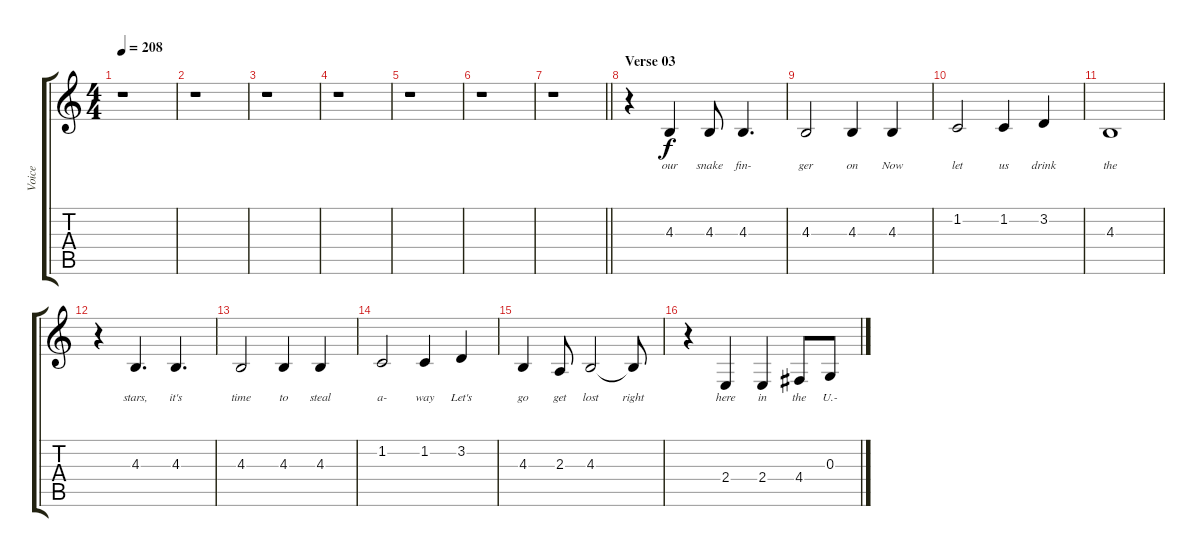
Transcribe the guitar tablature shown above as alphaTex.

\track ("Voice" "Voice") {instrument sopranosax}
\staff {score tabs}
\tuning (E4 B3 G3 D3 A2 E2) {hide}
\ts (4 4)
\tempo 208
\clef g2
\ks c
r.1{dy f} |
r.1 |
r.1 |
r.1 |
r.1 |
r.1 |
\barLineRight lightlight
r.1 |
\section ("" "Verse 03")
r.4 4.3.4{lyrics (0 "our") lyrics (1 "") lyrics (2 "") lyrics (3 "") lyrics (4 "")} 4.3.8{lyrics (0 "snake") lyrics (1 "") lyrics (2 "") lyrics (3 "") lyrics (4 "")} 4.3.4{d lyrics (0 "fin-") lyrics (1 "") lyrics (2 "") lyrics (3 "") lyrics (4 "")} |
4.3.2{lyrics (0 "ger") lyrics (1 "") lyrics (2 "") lyrics (3 "") lyrics (4 "")} 4.3.4{lyrics (0 "on") lyrics (1 "") lyrics (2 "") lyrics (3 "") lyrics (4 "")} 4.3.4{lyrics (0 "Now") lyrics (1 "") lyrics (2 "") lyrics (3 "") lyrics (4 "")} |
1.2.2{lyrics (0 "let") lyrics (1 "") lyrics (2 "") lyrics (3 "") lyrics (4 "")} 1.2.4{lyrics (0 "us") lyrics (1 "") lyrics (2 "") lyrics (3 "") lyrics (4 "")} 3.2.4{lyrics (0 "drink") lyrics (1 "") lyrics (2 "") lyrics (3 "") lyrics (4 "")} |
4.3.1{lyrics (0 "the") lyrics (1 "") lyrics (2 "") lyrics (3 "") lyrics (4 "")} |
r.4 4.3.4{d lyrics (0 "stars,") lyrics (1 "") lyrics (2 "") lyrics (3 "") lyrics (4 "")} 4.3.4{d lyrics (0 "it's") lyrics (1 "") lyrics (2 "") lyrics (3 "") lyrics (4 "")} |
4.3.2{lyrics (0 "time") lyrics (1 "") lyrics (2 "") lyrics (3 "") lyrics (4 "")} 4.3.4{lyrics (0 "to") lyrics (1 "") lyrics (2 "") lyrics (3 "") lyrics (4 "")} 4.3.4{lyrics (0 "steal") lyrics (1 "") lyrics (2 "") lyrics (3 "") lyrics (4 "")} |
1.2.2{lyrics (0 "a-") lyrics (1 "") lyrics (2 "") lyrics (3 "") lyrics (4 "")} 1.2.4{lyrics (0 "way") lyrics (1 "") lyrics (2 "") lyrics (3 "") lyrics (4 "")} 3.2.4{lyrics (0 "Let's") lyrics (1 "") lyrics (2 "") lyrics (3 "") lyrics (4 "")} |
4.3.4{lyrics (0 "go") lyrics (1 "") lyrics (2 "") lyrics (3 "") lyrics (4 "")} 2.3.8{lyrics (0 "get") lyrics (1 "") lyrics (2 "") lyrics (3 "") lyrics (4 "")} 4.3.2{lyrics (0 "lost") lyrics (1 "") lyrics (2 "") lyrics (3 "") lyrics (4 "")} 4.3{t}.8{lyrics (0 "right") lyrics (1 "") lyrics (2 "") lyrics (3 "") lyrics (4 "")} |
r.4 2.4.4{lyrics (0 "here") lyrics (1 "") lyrics (2 "") lyrics (3 "") lyrics (4 "")} 2.4.4{lyrics (0 "in") lyrics (1 "") lyrics (2 "") lyrics (3 "") lyrics (4 "")} 4.4.8{lyrics (0 "the") lyrics (1 "") lyrics (2 "") lyrics (3 "") lyrics (4 "")} 0.3.8{lyrics (0 "U.-") lyrics (1 "") lyrics (2 "") lyrics (3 "") lyrics (4 "")}
